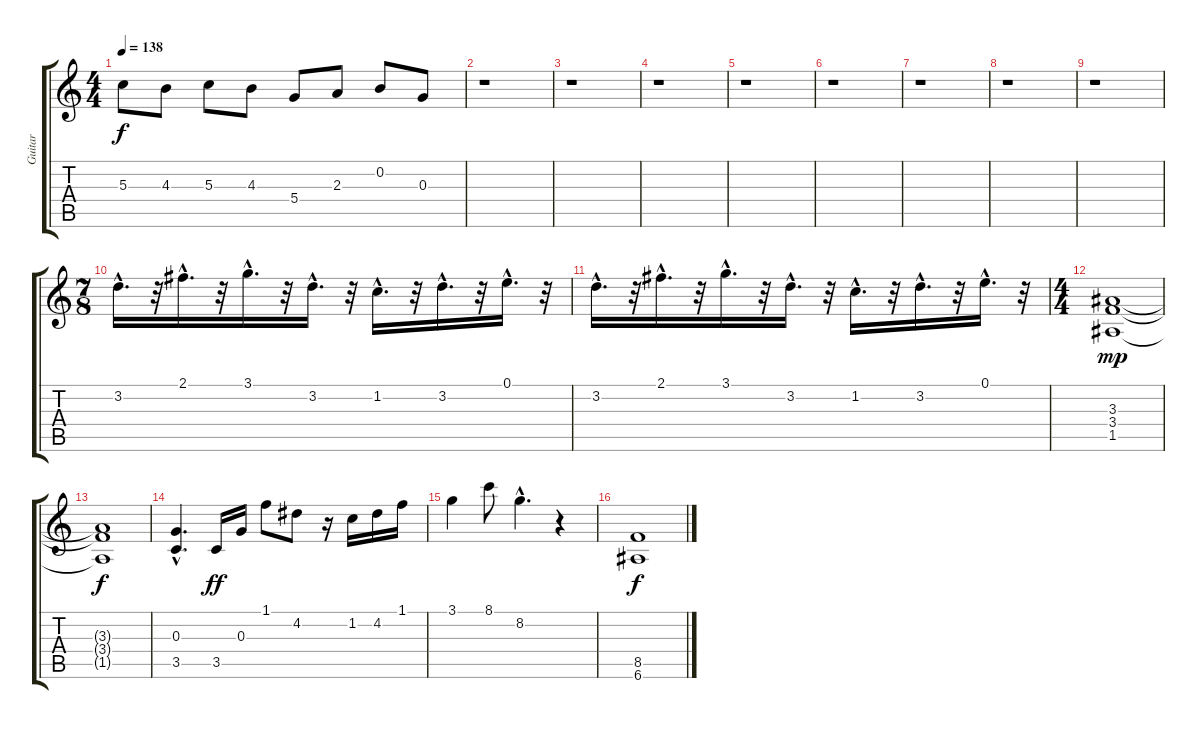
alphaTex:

\track ("Guitar" "Guitar") {instrument distortionguitar}
\staff {score tabs}
\tuning (E4 B3 G3 D3 A2 E2) {hide}
\ts (4 4)
\tempo 138
\clef g2
\ks c
5.3.8{dy f} 4.3.8 5.3.8 4.3.8 5.4.8 2.3.8 0.2.8 0.3.8 |
r.1 |
r.1 |
r.1 |
r.1 |
r.1 |
r.1 |
r.1 |
r.1 |
\ts (7 8)
3.2{hac}.16{d} r.32 2.1{hac}.16{d} r.32 3.1{hac}.16{d} r.32 3.2{hac}.16{d} r.32 1.2{hac}.16{d} r.32 3.2{hac}.16{d} r.32 0.1{hac}.16{d} r.32 |
3.2{hac}.16{d} r.32 2.1{hac}.16{d} r.32 3.1{hac}.16{d} r.32 3.2{hac}.16{d} r.32 1.2{hac}.16{d} r.32 3.2{hac}.16{d} r.32 0.1{hac}.16{d} r.32 |
\ts (4 4)
(3.3 3.4 1.5).1{dy mp} |
(3.3{t} 3.4{t} 1.5{t}).1{dy f} |
(0.3{hac} 3.5{hac}).4{d} 3.5.16{dy ff} 0.3.16 1.1.8 4.2.8 r.16 1.2.16 4.2.16 1.1.16 |
3.1.4 8.1.8 8.2{hac}.4{d} r.4 |
(8.5 6.6).1{dy f}
